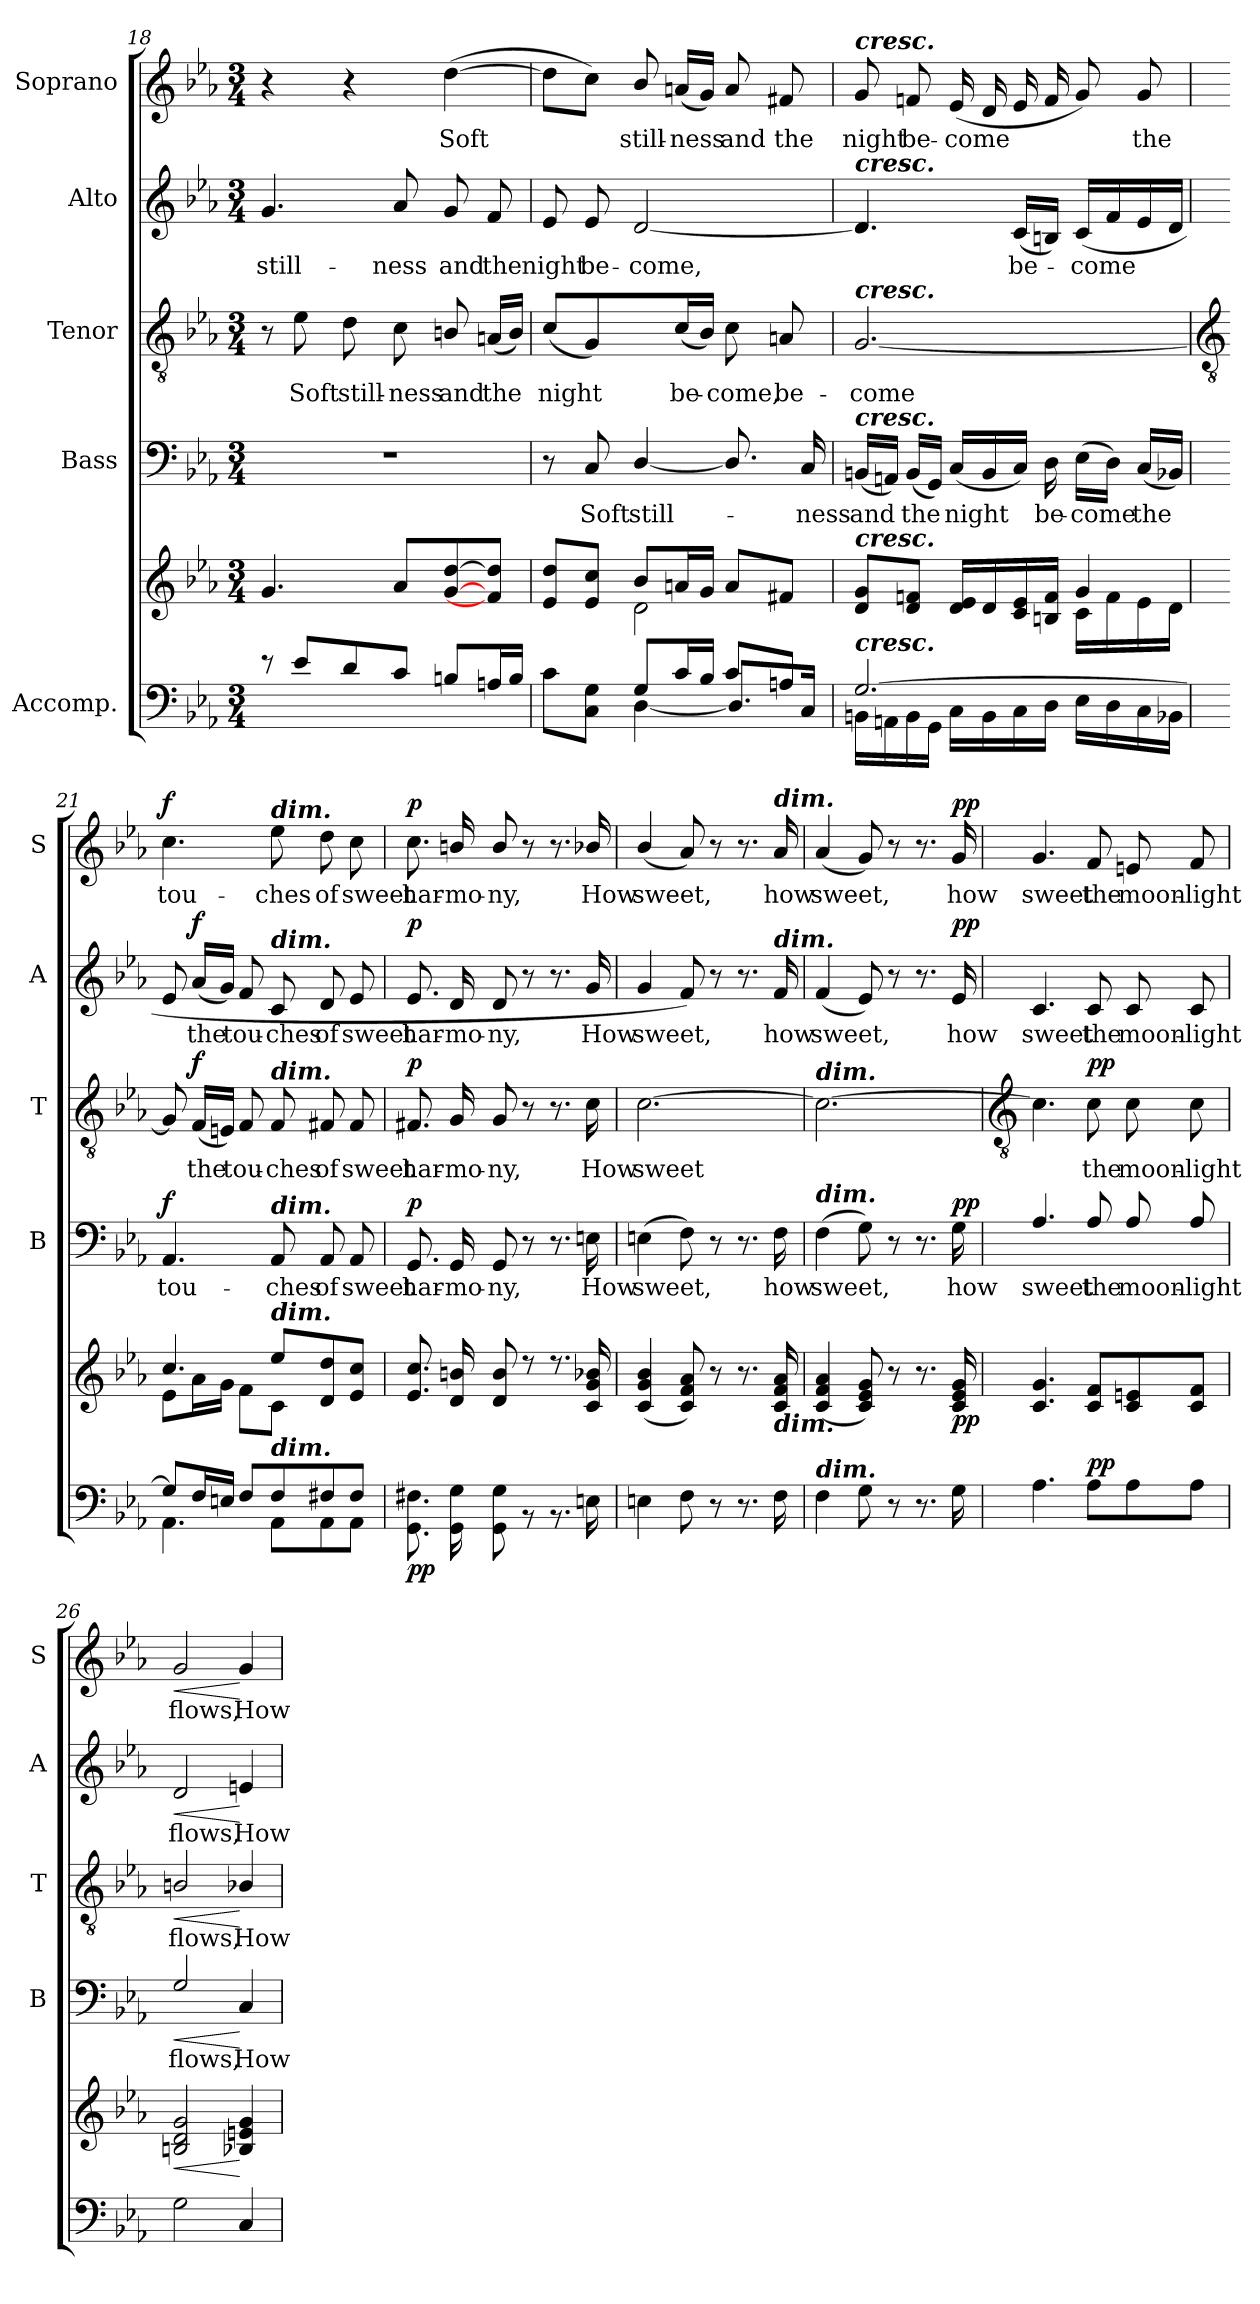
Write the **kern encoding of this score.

**kern	**kern	**dynam	**kern	**text	**dynam	**kern	**text	**dynam	**kern	**text	**dynam	**kern	**text	**dynam
*part5	*part5	*part5	*part4	*part4	*part4	*part3	*part3	*part3	*part2	*part2	*part2	*part1	*part1	*part1
*staff6	*staff5	*staff5/6	*staff4	*staff4	*staff4	*staff3	*staff3	*staff3	*staff2	*staff2	*staff2	*staff1	*staff1	*staff1
*I"Accomp.	*	*	*I"Bass	*	*	*I"Tenor	*	*	*I"Alto	*	*	*I"Soprano	*	*
*	*	*	*I'B	*	*	*I'T	*	*	*I'A	*	*	*I'S	*	*
!!LO:LB:g=z
*clefF4	*clefG2	*	*clefF4	*	*	*clefGv2	*	*	*clefG2	*	*	*clefG2	*	*
*k[b-e-a-]	*k[b-e-a-]	*	*k[b-e-a-]	*	*	*k[b-e-a-]	*	*	*k[b-e-a-]	*	*	*k[b-e-a-]	*	*
*E-:	*E-:	*	*E-:	*	*	*E-:	*	*	*E-:	*	*	*E-:	*	*
*M3/4	*M3/4	*	*M3/4	*	*	*M3/4	*	*	*M3/4	*	*	*M3/4	*	*
=18	=18	=18	=18	=18	=18	=18	=18	=18	=18	=18	=18	=18	=18	=18
*^	*^	*	*	*	*	*	*	*	*	*	*	*	*	*
!	!LO:N:vis=1	!	!LO:N:vis=1	!	!LO:N:vis=1	!	!	!	!	!	!	!LO:LY:b	!	!	!	!
8r	2.ryy	4.g	2.ryy	.	2.r	.	.	8r	.	.	4.g	still-	.	4r	.	.
!	!	!	!	!	!	!	!	!	!LO:LY:b	!	!	!	!	!	!	!
8e-/L	.	.	.	.	.	.	.	8e-	Soft	.	.	.	.	.	.	.
!	!	!	!	!	!	!	!	!	!LO:LY:b	!	!	!	!	!	!	!
8d/	.	.	.	.	.	.	.	8d	still-	.	.	.	.	4r	.	.
!	!	!	!	!	!	!	!	!	!LO:LY:b	!	!	!LO:LY:b	!	!	!	!
8c/J	.	8a-L	.	.	.	.	.	8c	-ness	.	8a-	-ness	.	.	.	.
!	!	!	!	!	!	!	!	!	!LO:LY:b	!	!	!LO:LY:b	!	!	!LO:LY:b	!
8Bn/L	.	[8g [8dd	.	.	.	.	.	8Bn/	and	.	8g	and	.	(>[4dd	Soft	.
!	!	!	!	!	!	!	!	!	!LO:LY:b	!	!	!LO:LY:b	!	!	!	!
16An/L	.	8f] 8dd]J	.	.	.	.	.	(<16AnLL	the	.	8f	the	.	.	.	.
16B/JJ	.	.	.	.	.	.	.	16BJJ)	.	.	.	.	.	.	.	.
=19	=19	=19	=19	=19	=19	=19	=19	=19	=19	=19	=19	=19	=19	=19	=19	=19
!	!	!	!	!	!	!	!	!	!LO:LY:b	!	!	!LO:LY:b	!	!	!	!
4ryy	8c\L	8e- 8ddL	4ryy	.	8r	.	.	(<8cL	night	.	8e-	night	.	8ddL]	.	.
!	!	!	!	!	!	!LO:LY:b	!	!	!	!	!	!LO:LY:b	!	!	!	!
.	8C\ 8G\J	8e- 8ccJ	.	.	8C	Soft	.	4G)	.	.	8e-	be-	.	8ccJ)	.	.
!	!	!	!	!	!	!LO:LY:b	!	!	!	!	!	!LO:LY:b	!	!	!LO:LY:b	!
8G/L	[4D\	8b-L	2d\	.	[4D/	still-	.	.	.	.	[2d	-come,	.	8b-/	still-	.
!	!	!	!	!	!	!	!	!	!LO:LY:b	!	!	!	!	!	!LO:LY:b	!
16c/L	.	16anL	.	.	.	.	.	(>16cL	be-	.	.	.	.	(<16anLL	-ness	.
16B-/JJ	.	16gJJ	.	.	.	.	.	16B-JJ)	.	.	.	.	.	16gJJ)	.	.
!	!	!	!	!	!	!	!	!	!LO:LY:b	!	!	!	!	!	!LO:LY:b	!
8c/L	8.D/L]	8aL	.	.	8.D/]	.	.	8c	come,	.	.	.	.	8a	and	.
!	!	!	!	!	!	!	!	!	!LO:LY:b	!	!	!	!	!	!LO:LY:b	!
8An/J	.	8f#XJ	.	.	.	.	.	8An	be-	.	.	.	.	8f#X	the	.
!	!	!	!	!	!	!LO:LY:b	!	!	!	!	!	!	!	!	!	!
.	16C\J	.	.	.	16C	ness	.	.	.	.	.	.	.	.	.	.
=20	=20	=20	=20	=20	=20	=20	=20	=20	=20	=20	=20	=20	=20	=20	=20	=20
!	!	!	!	!	!	!	!	!	!	!	!	!	!	!LO:TX:a:Bi:t=cresc.	!	!
!	!	!	!	!	!	!	!	!	!	!	!LO:TX:a:Bi:t=cresc.	!	!	!	!	!
!	!	!	!	!	!	!	!	!LO:TX:a:Bi:t=cresc.	!	!	!	!	!	!	!	!
!	!	!	!	!	!LO:TX:a:Bi:t=cresc.	!	!	!	!	!	!	!	!	!	!	!
!	!	!LO:TX:a:Bi:t=cresc.	!	!	!	!	!	!	!	!	!	!	!	!	!	!
!LO:TX:a:Bi:t=cresc.	!	!	!	!	!	!	!	!	!	!	!	!	!	!	!	!
!	!	!	!	!	!	!LO:LY:b	!	!	!LO:LY:b	!	!	!	!	!	!LO:LY:b	!
[2.G/	16BBn\LL	8d 8gL	4ryy	.	(<16BBnLL	and	.	[2.G	-come	.	4.d]	.	.	8g	night	.
.	16AAn\	.	.	.	16AAnJJ)	.	.	.	.	.	.	.	.	.	.	.
!	!	!	!	!	!	!LO:LY:b	!	!	!	!	!	!	!	!	!LO:LY:b	!
.	16BB\	8d 8fnJ	.	.	(<16BBLL	the	.	.	.	.	.	.	.	8fn	be-	.
.	16GG\JJ	.	.	.	16GGJJ)	.	.	.	.	.	.	.	.	.	.	.
!	!	!	!	!	!	!LO:LY:b	!	!	!	!	!	!	!	!	!LO:LY:b	!
.	16C\LL	16d 16e-LL	4ryy	.	(<16CLL	night	.	.	.	.	.	.	.	(<16e-LL	-come	.
.	16BB\	16d	.	.	16BB	.	.	.	.	.	.	.	.	16d	.	.
!	!	!	!	!	!	!	!	!	!	!	!	!LO:LY:b	!	!	!	!
.	16C\	16c 16e-	.	.	16CJJ)	.	.	.	.	.	(<16cLL	be-	.	16e-	.	.
!	!	!	!	!	!	!LO:LY:b	!	!	!	!	!	!	!	!	!	!
.	16D\JJ	16Bn 16fJJ	.	.	16D	be-	.	.	.	.	16BnJJ)	.	.	16f	.	.
!	!	!	!	!	!	!LO:LY:b	!	!	!	!	!	!LO:LY:b	!	!	!	!
.	16E-\LL	4g	16c\LL	.	(>16E-LL	-come	.	.	.	.	(<16cLL	come	.	8gJ)	.	.
.	16D\	.	16f\	.	16DJJ)	.	.	.	.	.	16f	.	.	.	.	.
!	!	!	!	!	!	!LO:LY:b	!	!	!	!	!	!	!	!	!LO:LY:b	!
.	16C\	.	16e-\	.	(<16CLL	the	.	.	.	.	16e-	.	.	8g	the	.
.	16BB-X\JJ	.	16d\JJ	.	16BB-XJJ)	.	.	.	.	.	16dJJ	.	.	.	.	.
!!LO:LB:g=z
=21	=21	=21	=21	=21	=21	=21	=21	=21	=21	=21	=21	=21	=21	=21	=21	=21
*	*	*	*	*	*	*	*	*clefGv2	*	*	*	*	*	*	*	*
!	!	!	!	!	!	!LO:LY:b	!LO:DY:b	!	!	!	!	!	!	!	!LO:LY:b	!LO:DY:b
8G/L]	4.AA-\	4.cc	8e-\L	.	4.AA-	tou-	f	8G]	.	.	8e-	.	.	4.cc	tou-	f
!	!	!	!	!	!	!	!	!	!LO:LY:b	!LO:DY:b	!	!LO:LY:b	!LO:DY:b	!	!	!
16F/L	.	.	16a-\L	.	.	.	.	(<16FLL	the	f	(<16a-LL	the	f	.	.	.
16En/JJ	.	.	16g\JJ	.	.	.	.	16EnJJ)	.	.	16gJJ)	.	.	.	.	.
!	!	!	!	!	!	!	!	!	!LO:LY:b	!	!	!LO:LY:b	!	!	!	!
8F/L	.	.	8f\L	.	.	.	.	8F	tou-	.	8f	tou-	.	.	.	.
!	!	!	!	!	!	!	!	!	!	!	!	!	!	!LO:TX:a:Bi:t=dim.	!	!
!	!	!	!	!	!	!	!	!	!	!	!LO:TX:a:Bi:t=dim.	!	!	!	!	!
!	!	!	!	!	!	!	!	!LO:TX:a:Bi:t=dim.	!	!	!	!	!	!	!	!
!	!	!	!	!	!LO:TX:a:Bi:t=dim.	!	!	!	!	!	!	!	!	!	!	!
!	!	!LO:TX:a:Bi:t=dim.	!	!	!	!	!	!	!	!	!	!	!	!	!	!
!LO:TX:a:Bi:t=dim.	!	!	!	!	!	!	!	!	!	!	!	!	!	!	!	!
!	!	!	!	!	!	!LO:LY:b	!	!	!LO:LY:b	!	!	!LO:LY:b	!	!	!LO:LY:b	!
8F/	8AA-\L	8ee-L	8c\J	.	8AA-	-ches	.	8F	-ches	.	8c	-ches	.	8ee-	-ches	.
!	!	!	!	!	!	!LO:LY:b	!	!	!LO:LY:b	!	!	!LO:LY:b	!	!	!LO:LY:b	!
8F#X/	8AA-\	8d 8dd	4ryy	.	8AA-	of	.	8F#X	of	.	8d	of	.	8dd	of	.
!	!	!	!	!	!	!LO:LY:b	!	!	!LO:LY:b	!	!	!LO:LY:b	!	!	!LO:LY:b	!
8F#/J	8AA-\J	8e- 8ccJ	.	.	8AA-	sweet	.	8F#	sweet	.	8e-	sweet	.	8cc	sweet	.
=22	=22	=22	=22	=22	=22	=22	=22	=22	=22	=22	=22	=22	=22	=22	=22	=22
!LO:N:vis=1	!	!	!LO:N:vis=1	!LO:DY:b=2	!	!LO:LY:b	!	!	!LO:LY:b	!	!	!LO:LY:b	!	!	!LO:LY:b	!
!	!	!	!	!LO:DY:n=1:b	!	!	!LO:DY:b	!	!	!LO:DY:b	!	!	!LO:DY:b	!	!	!LO:DY:b
2.ryy	8.GG 8.F#XL	8.e- 8.ccL	2.ryy	p p	8.GG	har-	p	8.F#X	har-	p	8.e-	har-	p	8.cc	har-	p
!	!	!	!	!	!	!LO:LY:b	!	!	!LO:LY:b	!	!	!LO:LY:b	!	!	!LO:LY:b	!
.	16GG 16GL	16d/ 16bn/L	.	.	16GG	-mo-	.	16G	-mo-	.	16d/	-mo-	.	16bn/	-mo-	.
!	!	!	!	!	!	!LO:LY:b	!	!	!LO:LY:b	!	!	!LO:LY:b	!	!	!LO:LY:b	!
.	8GG 8GJ	8d/ 8b/J	.	.	8GG	-ny,	.	8G	-ny,	.	8d/	-ny,	.	8b/	-ny,	.
.	8r	8r	.	.	8r	.	.	8r	.	.	8r	.	.	8r	.	.
.	8.r	8.r	.	.	8.r	.	.	8.r	.	.	8.r	.	.	8.r	.	.
!	!	!	!	!	!	!LO:LY:b	!	!	!LO:LY:b	!	!	!LO:LY:b	!	!	!LO:LY:b	!
.	16En	16c/ 16g/ 16b-X/	.	.	16En	How	.	16c	How	.	16g/	How	.	16b-X/	How	.
*	*	*v	*v	*	*	*	*	*	*	*	*	*	*	*	*	*
=23	=23	=23	=23	=23	=23	=23	=23	=23	=23	=23	=23	=23	=23	=23	=23
!	!	!	!	!	!LO:LY:b	!	!	!LO:LY:b	!	!	!LO:LY:b	!	!	!LO:LY:b	!
*v	*v	*	*	*	*	*	*	*	*	*	*	*	*	*	*
4En	(<4c/ 4g/ 4b-/	.	(>4En	sweet,	.	[2.c	sweet	.	4g/	sweet,	.	(<4b-/	sweet,	.
8F	8c 8f 8a-)	.	8F)	.	.	.	.	.	8f)	.	.	8a-)	.	.
8r	8r	.	8r	.	.	.	.	.	8r	.	.	8r	.	.
8.r	8.r	.	8.r	.	.	.	.	.	8.r	.	.	8.r	.	.
!	!	!	!	!	!	!	!	!	!	!	!	!LO:TX:a:Bi:t=dim.	!	!
!	!	!	!	!	!	!	!	!	!LO:TX:a:Bi:t=dim.	!	!	!	!	!
!	!LO:TX:b:Bi:t=dim.	!	!	!	!	!	!	!	!	!	!	!	!	!
!	!	!	!	!LO:LY:b	!	!	!	!	!	!LO:LY:b	!	!	!LO:LY:b	!
16F	16c 16f 16a-	.	16F	how	.	.	.	.	16f	how	.	16a-	how	.
=24	=24	=24	=24	=24	=24	=24	=24	=24	=24	=24	=24	=24	=24	=24
!	!	!	!	!	!	!LO:TX:a:Bi:t=dim.	!	!	!	!	!	!	!	!
!	!	!	!LO:TX:a:Bi:t=dim.	!	!	!	!	!	!	!	!	!	!	!
!LO:TX:a:Bi:t=dim.	!	!	!	!	!	!	!	!	!	!	!	!	!	!
!	!	!	!	!LO:LY:b	!	!	!	!	!	!LO:LY:b	!	!	!LO:LY:b	!
4F	(<4c 4f 4a-	.	(>4F	sweet,	.	2.c_	.	.	(<4f	sweet,	.	(<4a-	sweet,	.
8G	8c 8e- 8g)	.	8G)	.	.	.	.	.	8e-)	.	.	8g)	.	.
8r	8r	.	8r	.	.	.	.	.	8r	.	.	8r	.	.
8.r	8.r	.	8.r	.	.	.	.	.	8.r	.	.	8.r	.	.
!	!	!LO:DY:b	!	!LO:LY:b	!LO:DY:b	!	!	!	!	!LO:LY:b	!LO:DY:b	!	!LO:LY:b	!LO:DY:b
16G	16c 16e- 16g	pp	16G	how	pp	.	.	.	16e-	how	pp	16g	how	pp
!!LO:LB:g=z
=25	=25	=25	=25	=25	=25	=25	=25	=25	=25	=25	=25	=25	=25	=25
*	*	*	*	*	*	*clefGv2	*	*	*	*	*	*	*	*
*	*	*	*^	*	*	*	*	*	*	*	*	*	*	*
!	!	!	!	!LO:N:vis=1	!LO:LY:b	!	!	!	!	!	!LO:LY:b	!	!	!LO:LY:b	!
4.A-	4.c 4.g	.	4.A-	2.ryy	sweet	.	4.c]	.	.	4.c	sweet	.	4.g	sweet	.
!	!	!LO:DY:a=2	!	!	!LO:LY:b	!	!	!LO:LY:b	!LO:DY:b	!	!LO:LY:b	!	!	!LO:LY:b	!
8A-L	8c 8fL	pp	8A-	.	the	.	8c	the	pp	8c	the	.	8f	the	.
!	!	!	!	!	!LO:LY:b	!	!	!LO:LY:b	!	!	!LO:LY:b	!	!	!LO:LY:b	!
8A-	8c 8en	.	8A-	.	moon-	.	8c	moon-	.	8c	moon-	.	8en	moon-	.
!	!	!	!	!	!LO:LY:b	!	!	!LO:LY:b	!	!	!LO:LY:b	!	!	!LO:LY:b	!
8A-J	8c 8fJ	.	8A-	.	-light	.	8c	-light	.	8c	-light	.	8f	-light	.
=26	=26	=26	=26	=26	=26	=26	=26	=26	=26	=26	=26	=26	=26	=26	=26
!	!	!LO:HP:b	!	!LO:N:vis=1	!LO:LY:b	!LO:HP:b	!	!LO:LY:b	!LO:HP:b	!	!LO:LY:b	!LO:HP:b	!	!LO:LY:b	!LO:HP:b
2G	2Bn 2d 2g	<	2G	2.ryy	flows,	<	2Bn/	flows,	<	2d	flows,	<	2g	flows,	<
!	!	!	!	!	!LO:LY:b	!	!	!LO:LY:b	!	!	!LO:LY:b	!	!	!LO:LY:b	!
4C	4B-X 4en 4g	[	4C	.	How	[	4B-X/	How	[	4en	How	[	4g	How	[
*	*	*	*v	*v	*	*	*	*	*	*	*	*	*	*	*
=	=	=	=	=	=	=	=	=	=	=	=	=	=	=
*-	*-	*-	*-	*-	*-	*-	*-	*-	*-	*-	*-	*-	*-	*-
